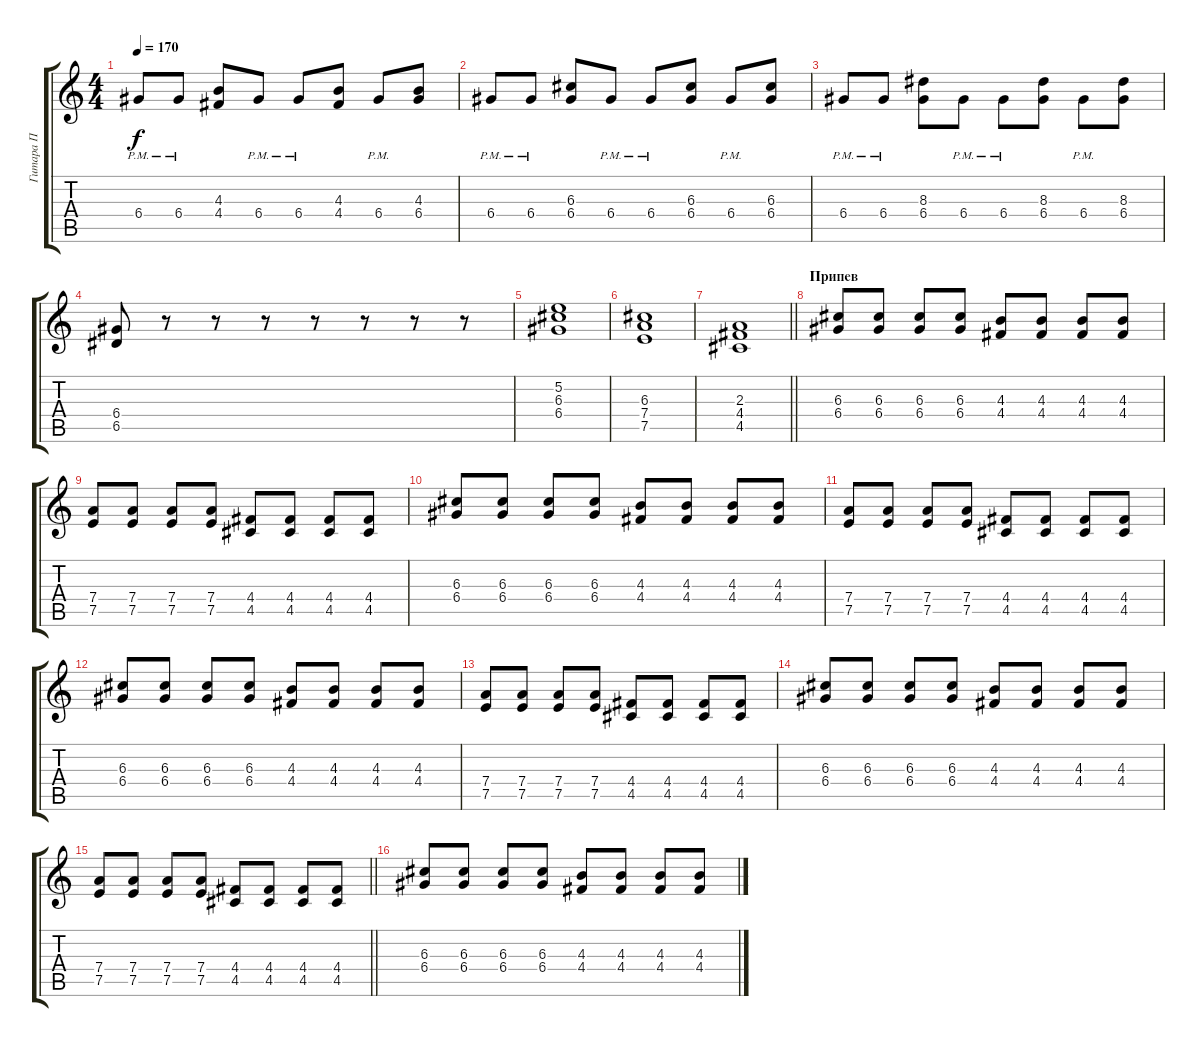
\track ("Гитара П" "Гитара П") {instrument overdrivenguitar}
\staff {score tabs}
\tuning (E4 B3 G3 D3 A2 E2) {hide}
\ts (4 4)
\tempo 170
\clef g2
\ks c
6.4{pm}.8{dy f} 6.4{pm}.8 (4.3 4.4).8 6.4{pm}.8 6.4{pm}.8 (4.3 4.4).8 6.4{pm}.8 (4.3 6.4).8 |
6.4{pm}.8 6.4{pm}.8 (6.3 6.4).8 6.4{pm}.8 6.4{pm}.8 (6.3 6.4).8 6.4{pm}.8 (6.3 6.4).8 |
6.4{pm}.8 6.4{pm}.8 (8.3 6.4).8 6.4{pm}.8 6.4{pm}.8 (8.3 6.4).8 6.4{pm}.8 (8.3 6.4).8 |
(6.4 6.5).8 r.8 r.8 r.8 r.8 r.8 r.8 r.8 |
(5.2 6.3 6.4).1 |
(6.3 7.4 7.5).1 |
\barLineRight lightlight
(2.3 4.4 4.5).1 |
\section ("" "Припев")
(6.3 6.4).8 (6.3 6.4).8 (6.3 6.4).8 (6.3 6.4).8 (4.3 4.4).8 (4.3 4.4).8 (4.3 4.4).8 (4.3 4.4).8 |
(7.4 7.5).8 (7.4 7.5).8 (7.4 7.5).8 (7.4 7.5).8 (4.4 4.5).8 (4.4 4.5).8 (4.4 4.5).8 (4.4 4.5).8 |
(6.3 6.4).8 (6.3 6.4).8 (6.3 6.4).8 (6.3 6.4).8 (4.3 4.4).8 (4.3 4.4).8 (4.3 4.4).8 (4.3 4.4).8 |
(7.4 7.5).8 (7.4 7.5).8 (7.4 7.5).8 (7.4 7.5).8 (4.4 4.5).8 (4.4 4.5).8 (4.4 4.5).8 (4.4 4.5).8 |
(6.3 6.4).8 (6.3 6.4).8 (6.3 6.4).8 (6.3 6.4).8 (4.3 4.4).8 (4.3 4.4).8 (4.3 4.4).8 (4.3 4.4).8 |
(7.4 7.5).8 (7.4 7.5).8 (7.4 7.5).8 (7.4 7.5).8 (4.4 4.5).8 (4.4 4.5).8 (4.4 4.5).8 (4.4 4.5).8 |
(6.3 6.4).8 (6.3 6.4).8 (6.3 6.4).8 (6.3 6.4).8 (4.3 4.4).8 (4.3 4.4).8 (4.3 4.4).8 (4.3 4.4).8 |
\barLineRight lightlight
(7.4 7.5).8 (7.4 7.5).8 (7.4 7.5).8 (7.4 7.5).8 (4.4 4.5).8 (4.4 4.5).8 (4.4 4.5).8 (4.4 4.5).8 |
\section ("" " ")
(6.3 6.4).8 (6.3 6.4).8 (6.3 6.4).8 (6.3 6.4).8 (4.3 4.4).8 (4.3 4.4).8 (4.3 4.4).8 (4.3 4.4).8
